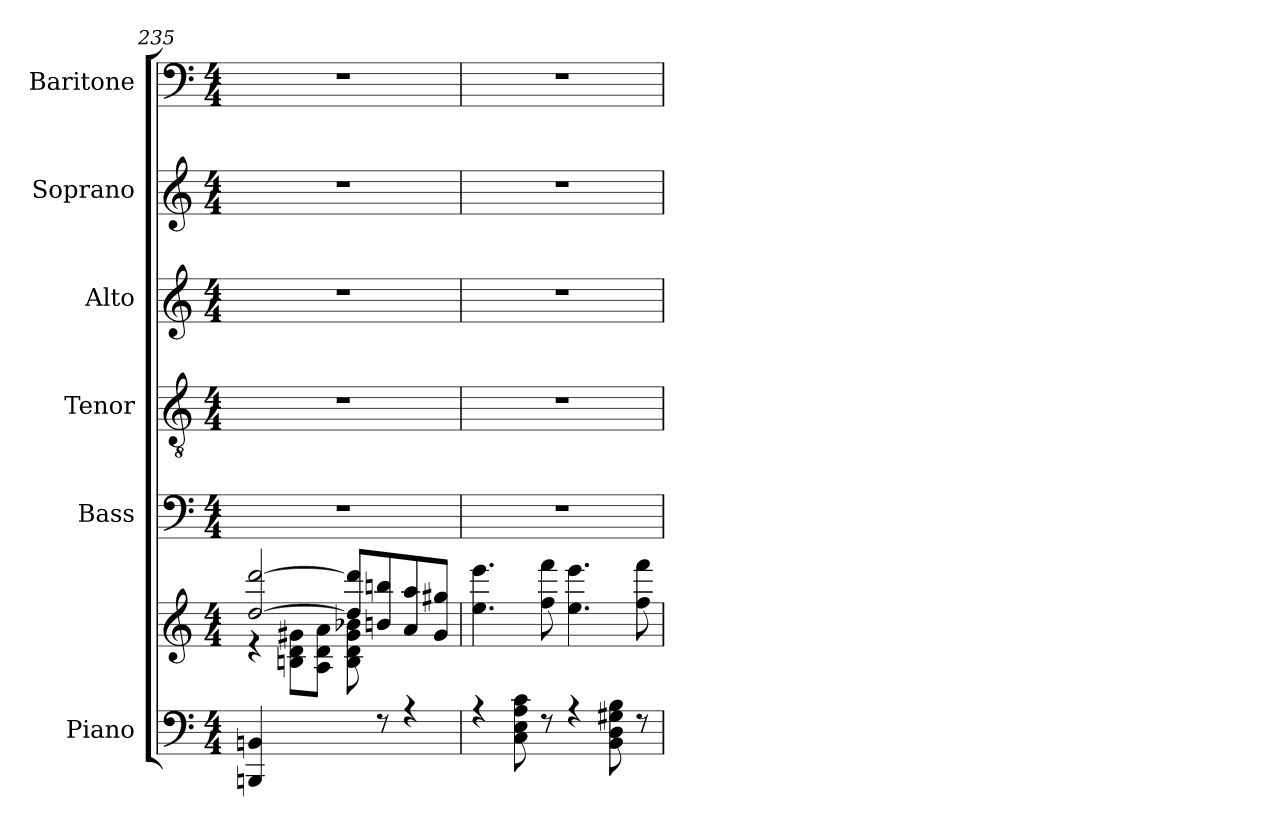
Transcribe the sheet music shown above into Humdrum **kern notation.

**kern	**kern	**kern	**kern	**kern	**kern	**kern
*part6	*part6	*part5	*part4	*part3	*part2	*part1
*staff7	*staff6	*staff5	*staff4	*staff3	*staff2	*staff1
*I"Piano	*	*I"Bass	*I"Tenor	*I"Alto	*I"Soprano	*I"Baritone
*	*	*I'B	*I'T	*I'A	*I'S	*
!!LO:PB:g=z
*clefF4	*clefG2	*clefF4	*clefGv2	*clefG2	*clefG2	*clefF4
*k[]	*k[]	*k[]	*k[]	*k[]	*k[]	*k[]
*M4/4	*M4/4	*M4/4	*M4/4	*M4/4	*M4/4	*M4/4
=235	=235	=235	=235	=235	=235	=235
*^	*^	*	*	*	*	*
4BBBni/ 4BBni/	1ryy	[2dd/ [2ddd/	4r	1r	1r	1r	1r	1r
4ryy	.	.	8Bn\ 8d\ 8g#X\L	.	.	.	.	.
.	.	.	8A\ 8d\ 8a\J	.	.	.	.	.
8ryy	.	8dd/] 8ddd/]L	8B\ 8d\ 8g#\ 8b-X\	.	.	.	.	.
8r	.	8bn/ 8bbn/	8ryy	.	.	.	.	.
4r	.	8a/ 8aa/	4ryy	.	.	.	.	.
.	.	8g#/ 8gg#X/J	.	.	.	.	.	.
=236	=236	=236	=236	=236	=236	=236	=236	=236
4r	1ryy	4.ee\ 4.eee\	2ryy	1r	1r	1r	1r	1r
8C\ 8E\ 8A\ 8c\	.	.	.	.	.	.	.	.
8r	.	8ff\ 8fff\	.	.	.	.	.	.
4r	.	4.ee\ 4.eee\	2ryy	.	.	.	.	.
8BB\ 8D\ 8G#X\ 8B\	.	.	.	.	.	.	.	.
8r	.	8ff\ 8fff\	.	.	.	.	.	.
*v	*v	*	*	*	*	*	*	*
*	*v	*v	*	*	*	*	*
=	=	=	=	=	=	=
*-	*-	*-	*-	*-	*-	*-
